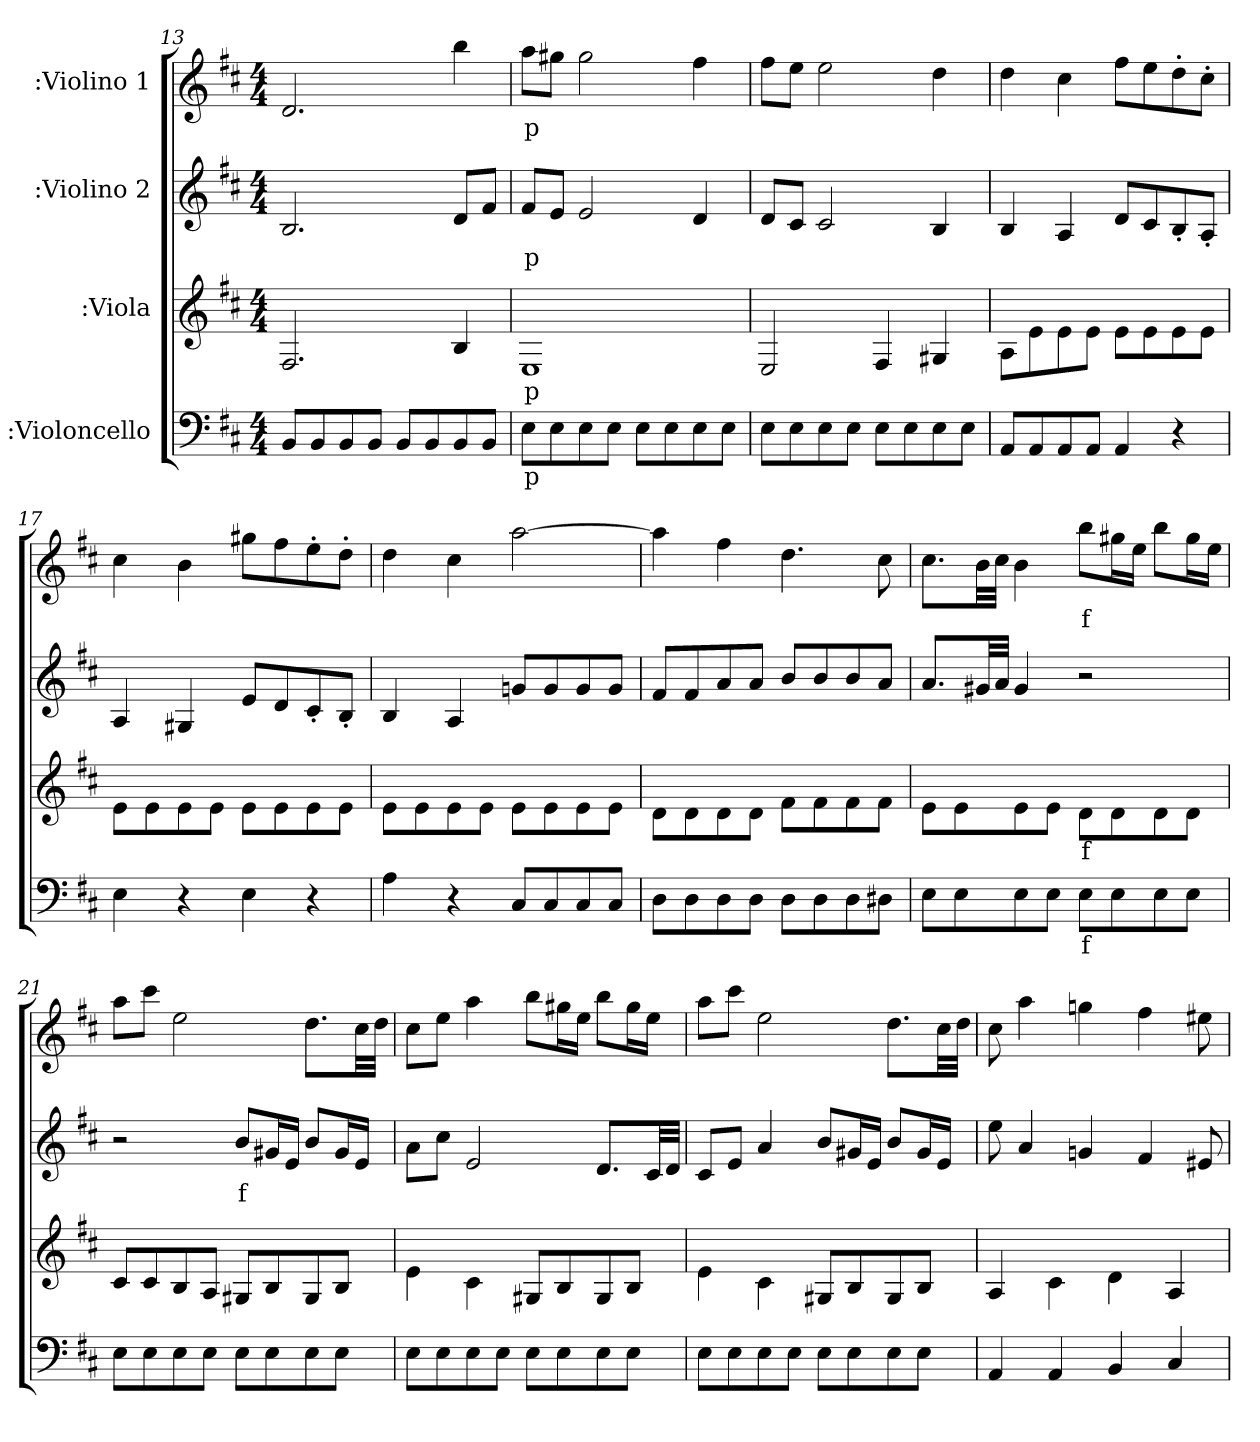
**kern	**text	**kern	**text	**kern	**text	**kern	**text
*part4	*part4	*part3	*part3	*part2	*part2	*part1	*part1
*staff4	*staff4	*staff3	*staff3	*staff2	*staff2	*staff1	*staff1
*I":Violoncello	*	*I":Viola	*	*I":Violino 2	*	*I":Violino 1	*
*clefF4	*	*	*	*clefG2	*	*clefG2	*
*k[f#c#]	*	*k[f#c#]	*	*k[f#c#]	*	*k[f#c#]	*
*D:	*	*D:	*	*D:	*	*D:	*
*M4/4	*	*M4/4	*	*M4/4	*	*M4/4	*
=13	=13	=13	=13	=13	=13	=13	=13
8BB/L	.	2.F#/	.	2.B/	.	2.d/	.
8BB/	.	.	.	.	.	.	.
8BB/	.	.	.	.	.	.	.
8BB/J	.	.	.	.	.	.	.
8BB/L	.	.	.	.	.	.	.
8BB/	.	.	.	.	.	.	.
8BB/	.	4B/	.	8d/L	.	4bb\	.
8BB/J	.	.	.	8f#/J	.	.	.
=14	=14	=14	=14	=14	=14	=14	=14
8E\L	p	1E/	p	8f#/L	p	8aa\L	p
8E\	.	.	.	8e/J	.	8gg#X\J	.
8E\	.	.	.	2e/	.	2gg#\	.
8E\J	.	.	.	.	.	.	.
8E\L	.	.	.	.	.	.	.
8E\	.	.	.	.	.	.	.
8E\	.	.	.	4d/	.	4ff#\	.
8E\J	.	.	.	.	.	.	.
=15	=15	=15	=15	=15	=15	=15	=15
8E\L	.	2E/	.	8d/L	.	8ff#\L	.
8E\	.	.	.	8c#/J	.	8ee\J	.
8E\	.	.	.	2c#/	.	2ee\	.
8E\J	.	.	.	.	.	.	.
8E\L	.	4F#/	.	.	.	.	.
8E\	.	.	.	.	.	.	.
8E\	.	4G#X/	.	4B/	.	4dd\	.
8E\J	.	.	.	.	.	.	.
=16	=16	=16	=16	=16	=16	=16	=16
8AA/L	.	8A\L	.	4B/	.	4dd\	.
8AA/	.	8e\	.	.	.	.	.
8AA/	.	8e\	.	4A/	.	4cc#\	.
8AA/J	.	8e\J	.	.	.	.	.
4AA/	.	8e\L	.	8d/L	.	8ff#\L	.
.	.	8e\	.	8c#/	.	8ee\	.
4r	.	8e\	.	8B'>/	.	8dd'>\	.
.	.	8e\J	.	8A'>/J	.	8cc#'>\J	.
=17	=17	=17	=17	=17	=17	=17	=17
4E\	.	8e\L	.	4A/	.	4cc#\	.
.	.	8e\	.	.	.	.	.
4r	.	8e\	.	4G#X/	.	4b\	.
.	.	8e\J	.	.	.	.	.
4E\	.	8e\L	.	8e/L	.	8gg#X\L	.
.	.	8e\	.	8d/	.	8ff#\	.
4r	.	8e\	.	8c#'>/	.	8ee'>\	.
.	.	8e\J	.	8B'>/J	.	8dd'>\J	.
=18	=18	=18	=18	=18	=18	=18	=18
4A\	.	8e\L	.	4B/	.	4dd\	.
.	.	8e\	.	.	.	.	.
4r	.	8e\	.	4A/	.	4cc#\	.
.	.	8e\J	.	.	.	.	.
8C#/L	.	8e\L	.	8gn/L	.	[2aa\	.
8C#/	.	8e\	.	8g/	.	.	.
8C#/	.	8e\	.	8g/	.	.	.
8C#/J	.	8e\J	.	8g/J	.	.	.
=19	=19	=19	=19	=19	=19	=19	=19
8D\L	.	8d\L	.	8f#/L	.	4aa\]	.
8D\	.	8d\	.	8f#/	.	.	.
8D\	.	8d\	.	8a/	.	4ff#\	.
8D\J	.	8d\J	.	8a/J	.	.	.
8D\L	.	8f#\L	.	8b/L	.	4.dd\	.
8D\	.	8f#\	.	8b/	.	.	.
8D\	.	8f#\	.	8b/	.	.	.
8D#X\J	.	8f#\J	.	8a/J	.	8cc#\	.
=20	=20	=20	=20	=20	=20	=20	=20
8E\L	.	8e\L	.	8.a/L	.	8.cc#\L	.
8E\	.	8e\	.	.	.	.	.
.	.	.	.	32g#X/LL	.	32b\LL	.
.	.	.	.	32a/JJJ	.	32cc#\JJJ	.
8E\	.	8e\	.	4g#/	.	4b\	.
8E\J	.	8e\J	.	.	.	.	.
8E\L	f	8d\L	f	2r	.	8bb\L	f
8E\	.	8d\	.	.	.	16gg#X\L	.
.	.	.	.	.	.	16ee\JJ	.
8E\	.	8d\	.	.	.	8bb\L	.
8E\J	.	8d\J	.	.	.	16gg#\L	.
.	.	.	.	.	.	16ee\JJ	.
=21	=21	=21	=21	=21	=21	=21	=21
8E\L	.	8c#/L	.	2r	.	8aa\L	.
8E\	.	8c#/	.	.	.	8ccc#\J	.
8E\	.	8B/	.	.	.	2ee\	.
8E\J	.	8A/J	.	.	.	.	.
8E\L	.	8G#X/L	.	8b/L	f	.	.
8E\	.	8B/	.	16g#X/L	.	.	.
.	.	.	.	16e/JJ	.	.	.
8E\	.	8G#/	.	8b/L	.	8.dd\L	.
8E\J	.	8B/J	.	16g#/L	.	.	.
.	.	.	.	16e/JJ	.	32cc#\LL	.
.	.	.	.	.	.	32dd\JJJ	.
=22	=22	=22	=22	=22	=22	=22	=22
8E\L	.	4e\	.	8a\L	.	8cc#\L	.
8E\	.	.	.	8cc#\J	.	8ee\J	.
8E\	.	4c#\	.	2e/	.	4aa\	.
8E\J	.	.	.	.	.	.	.
8E\L	.	8G#X/L	.	.	.	8bb\L	.
8E\	.	8B/	.	.	.	16gg#X\L	.
.	.	.	.	.	.	16ee\JJ	.
8E\	.	8G#/	.	8.d/L	.	8bb\L	.
8E\J	.	8B/J	.	.	.	16gg#\L	.
.	.	.	.	32c#/LL	.	16ee\JJ	.
.	.	.	.	32d/JJJ	.	.	.
=23	=23	=23	=23	=23	=23	=23	=23
8E\L	.	4e\	.	8c#/L	.	8aa\L	.
8E\	.	.	.	8e/J	.	8ccc#\J	.
8E\	.	4c#\	.	4a/	.	2ee\	.
8E\J	.	.	.	.	.	.	.
8E\L	.	8G#X/L	.	8b/L	.	.	.
8E\	.	8B/	.	16g#X/L	.	.	.
.	.	.	.	16e/JJ	.	.	.
8E\	.	8G#/	.	8b/L	.	8.dd\L	.
8E\J	.	8B/J	.	16g#/L	.	.	.
.	.	.	.	16e/JJ	.	32cc#\LL	.
.	.	.	.	.	.	32dd\JJJ	.
=24	=24	=24	=24	=24	=24	=24	=24
4AA/	.	4A/	.	8ee\	.	8cc#\	.
.	.	.	.	4a/	.	4aa\	.
4AA/	.	4c#\	.	.	.	.	.
.	.	.	.	4gn/	.	4ggn\	.
4BB/	.	4d\	.	.	.	.	.
.	.	.	.	4f#/	.	4ff#\	.
4C#/	.	4A/	.	.	.	.	.
.	.	.	.	8e#X/	.	8ee#X\	.
=	=	=	=	=	=	=	=
*-	*-	*-	*-	*-	*-	*-	*-
